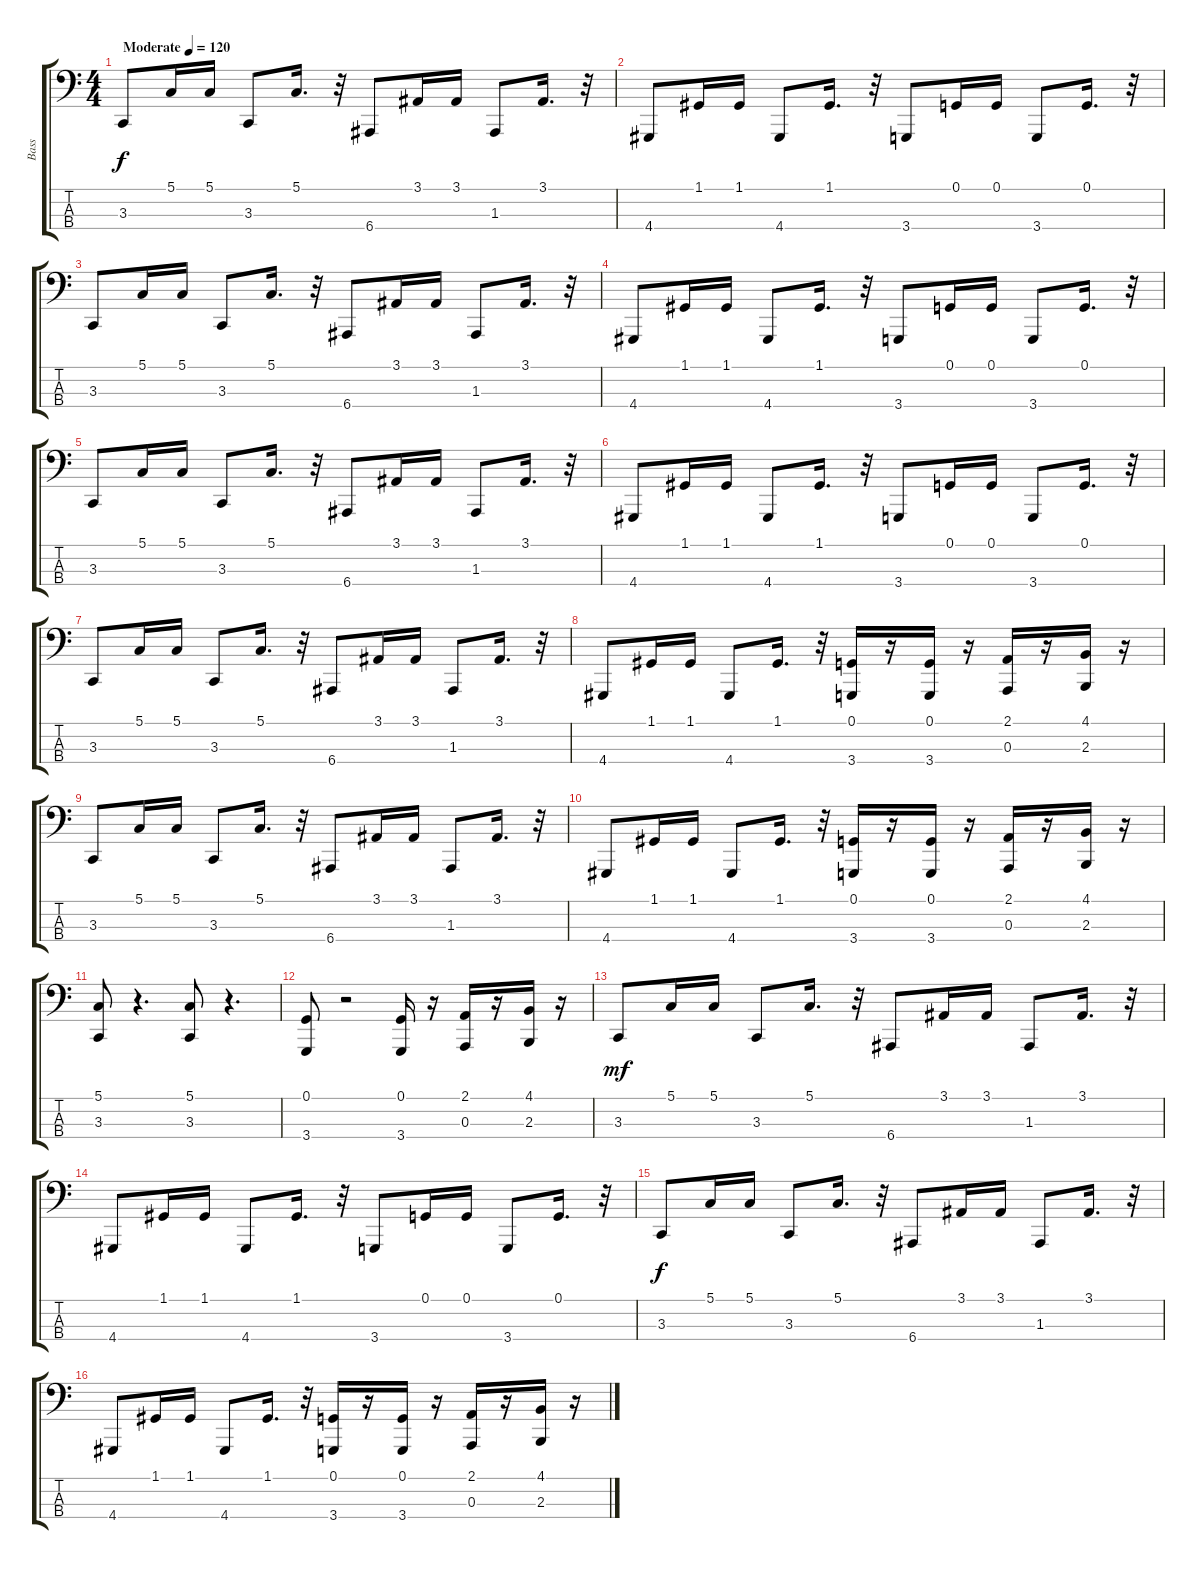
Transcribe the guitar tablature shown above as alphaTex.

\track ("Bass" "Bass") {instrument trombone}
\staff {score tabs}
\tuning (G2 D2 A1 E1) {hide}
\ts (4 4)
\tempo (120 "Moderate")
\clef f4
\ks c
3.3.8{dy f instrument trombone} 5.1.16 5.1.16 3.3.8 5.1.16{d} r.32 6.4.8 3.1.16 3.1.16 1.3.8 3.1.16{d} r.32 |
4.4.8 1.1.16 1.1.16 4.4.8 1.1.16{d} r.32 3.4.8 0.1.16 0.1.16 3.4.8 0.1.16{d} r.32 |
3.3.8 5.1.16 5.1.16 3.3.8 5.1.16{d} r.32 6.4.8 3.1.16 3.1.16 1.3.8 3.1.16{d} r.32 |
4.4.8 1.1.16 1.1.16 4.4.8 1.1.16{d} r.32 3.4.8 0.1.16 0.1.16 3.4.8 0.1.16{d} r.32 |
3.3.8 5.1.16 5.1.16 3.3.8 5.1.16{d} r.32 6.4.8 3.1.16 3.1.16 1.3.8 3.1.16{d} r.32 |
4.4.8 1.1.16 1.1.16 4.4.8 1.1.16{d} r.32 3.4.8 0.1.16 0.1.16 3.4.8 0.1.16{d} r.32 |
3.3.8 5.1.16 5.1.16 3.3.8 5.1.16{d} r.32 6.4.8 3.1.16 3.1.16 1.3.8 3.1.16{d} r.32 |
4.4.8 1.1.16 1.1.16 4.4.8 1.1.16{d} r.32 (0.1 3.4).16 r.16 (0.1 3.4).16 r.16 (2.1 0.3).16 r.16 (4.1 2.3).16 r.16 |
3.3.8 5.1.16 5.1.16 3.3.8 5.1.16{d} r.32 6.4.8 3.1.16 3.1.16 1.3.8 3.1.16{d} r.32 |
4.4.8 1.1.16 1.1.16 4.4.8 1.1.16{d} r.32 (0.1 3.4).16 r.16 (0.1 3.4).16 r.16 (2.1 0.3).16 r.16 (4.1 2.3).16 r.16 |
(5.1 3.3).8 r.4{d} (5.1 3.3).8 r.4{d} |
(0.1 3.4).8 r.2 (0.1 3.4).16 r.16 (2.1 0.3).16 r.16 (4.1 2.3).16 r.16 |
3.3.8{dy mf} 5.1.16 5.1.16 3.3.8 5.1.16{d} r.32 6.4.8 3.1.16 3.1.16 1.3.8 3.1.16{d} r.32 |
4.4.8 1.1.16 1.1.16 4.4.8 1.1.16{d} r.32 3.4.8 0.1.16 0.1.16 3.4.8 0.1.16{d} r.32 |
3.3.8{dy f} 5.1.16 5.1.16 3.3.8 5.1.16{d} r.32 6.4.8 3.1.16 3.1.16 1.3.8 3.1.16{d} r.32 |
4.4.8 1.1.16 1.1.16 4.4.8 1.1.16{d} r.32 (0.1 3.4).16 r.16 (0.1 3.4).16 r.16 (2.1 0.3).16 r.16 (4.1 2.3).16 r.16
